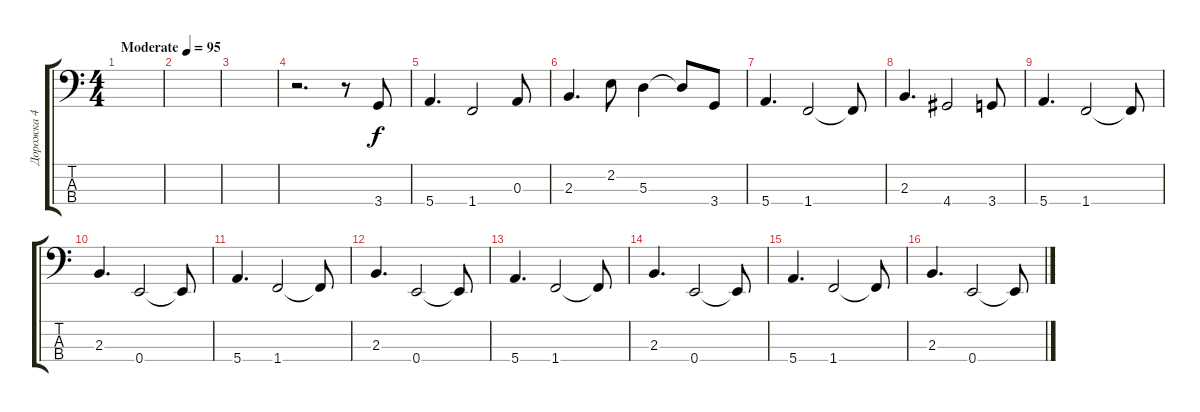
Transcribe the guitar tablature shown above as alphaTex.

\track ("Дорожка 4" "Дорожка 4") {instrument electricbassfinger}
\staff {score tabs}
\tuning (G2 D2 A1 E1) {hide}
\ts (4 4)
\tempo (95 "Moderate")
\clef f4
\ks c
|
|
|
r.2{d} r.8 3.4.8 |
5.4.4{d} 1.4.2 0.3.8 |
2.3.4{d} 2.2.8 5.3.4 5.3{t}.8 3.4.8 |
5.4.4{d} 1.4.2 1.4{t}.8 |
2.3.4{d} 4.4.2 3.4.8 |
5.4.4{d} 1.4.2 1.4{t}.8 |
2.3.4{d} 0.4.2 0.4{t}.8 |
5.4.4{d} 1.4.2 1.4{t}.8 |
2.3.4{d} 0.4.2 0.4{t}.8 |
5.4.4{d} 1.4.2 1.4{t}.8 |
2.3.4{d} 0.4.2 0.4{t}.8 |
5.4.4{d} 1.4.2 1.4{t}.8 |
2.3.4{d} 0.4.2 0.4{t}.8
